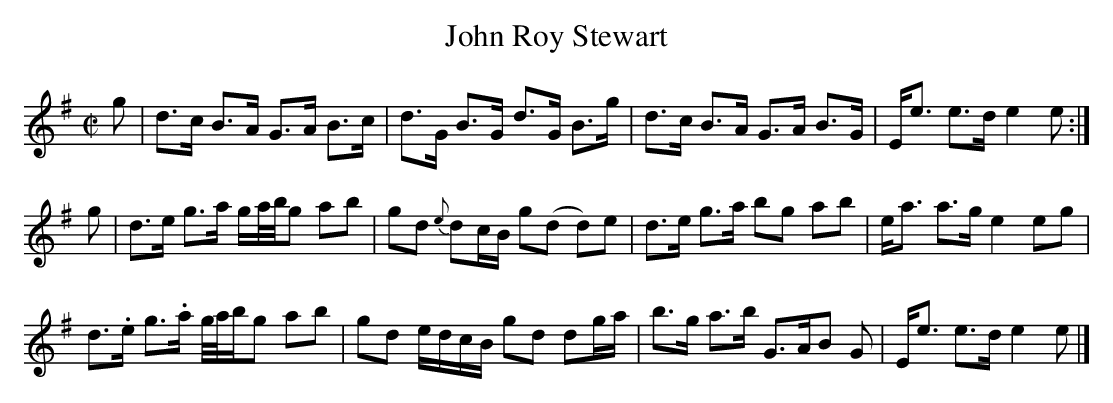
X:1
T:John Roy Stewart
M:C|
K:E minor
g|\
d>c B>A G>A B>c| d>G B>G d>G B>g| d>c B>A G>A B>G| E<e e>d e2e:|
g|\
d>e g>a g/a//b//g ab| gd {e}dc/B/ g(d d)e|\
d>e g>a bg ab| e<a a>g e2 eg|
d>.e g>.a g//a//b/g ab| gd e/d/c/B/ gd dg/a/|\
b>g a>b G>AB G| E<e e>d e2e|]
